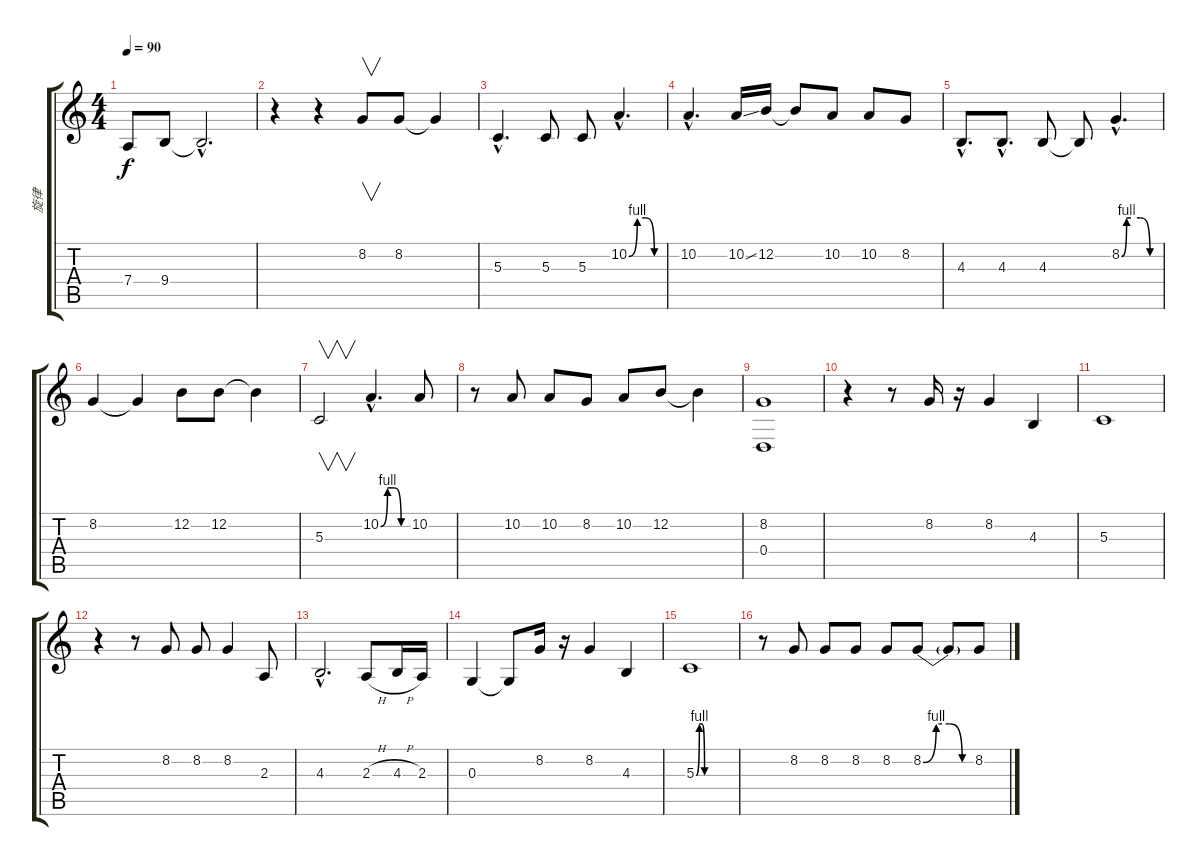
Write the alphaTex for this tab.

\track ("旋律" "旋律") {instrument choiraahs}
\staff {score tabs}
\tuning (E4 B3 G3 D3 A2 E2) {hide}
\ts (4 4)
\tempo 90
\clef g2
\ks c
7.4{t}.8{dy f} 9.4.8 9.4{hac t}.2{d} |
r.4 r.4 8.2.8{v} 8.2.8 8.2{t}.4 |
5.3{hac}.4{d} 5.3.8 5.3.8 10.2{be (custom 0 0 15 4 30 4 45 0 60 0) hac}.4{d} |
10.2{hac}.4{d} 10.2{ss}.16 12.2.16 12.2{t}.8 10.2.8 10.2.8 8.2.8 |
4.3{hac}.8{d} 4.3{hac}.8{d} 4.3.8 4.3{t}.8 8.2{be (custom 0 0 8 4 15 4 30 4 45 0 60 0) hac}.4{d} |
8.2.4 8.2{t}.4 12.2.8 12.2.8 12.2{t}.4 |
5.3.2{v} 10.2{be (custom 0 0 15 4 30 4 45 0 60 0) hac}.4{d} 10.2.8 |
r.8 10.2.8 10.2.8 8.2.8 10.2.8 12.2.8 12.2{t}.4 |
(8.2 0.4).1 |
r.4 r.8 8.2.16 r.16 8.2.4 4.3.4 |
5.3.1 |
r.4 r.8 8.2.8 8.2.8 8.2.4 2.3.8 |
4.3{hac}.2{d} 2.3{h}.8 4.3{h}.16 2.3.16 |
0.3.4 0.3{t}.8 8.2.16 r.16 8.2.4 4.3.4 |
5.3{be (custom 0 0 5 4 9 4 13 0 20 0 45 0 60 0)}.1 |
r.8 8.2.8 8.2.8 8.2.8 8.2.8 8.2{be (custom 0 0 15 4 30 4 45 0 60 0)}.8 8.2{t}.8 8.2.8
